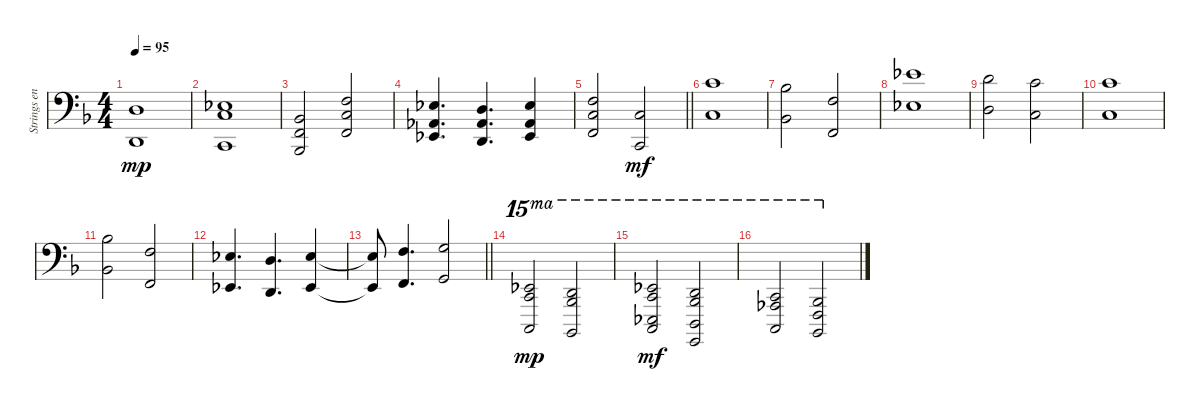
\track ("Strings ensemble" "Strings en") {instrument stringensemble2}
\staff {score}
\tuning (E4 B3 G3 D3 A2 E2 A1) {hide}
\ts (4 4)
\tempo 95
\clef f4
\ks f
(5.5 5.7).1{dy mp} |
(1.4 3.5 3.7).1 |
(1.5 1.6 1.7).2 (3.4 3.5 1.6).2 |
(6.5 4.6 6.7).4{d} (0.4 4.6 5.7).4{d} (6.5 4.6 6.7).4 |
\barLineRight lightlight
(3.4 3.5 1.6).2 (3.5 3.7).2{dy mf} |
(1.2 3.5).1 |
(3.3 1.5).2 (3.4 1.6).2 |
(4.2 6.5).1 |
(3.2 0.4).2 (1.2 3.5).2 |
(1.2 3.5).1 |
(3.3 1.5).2 (3.4 1.6).2 |
(1.4 6.7).4{d} (0.4 5.7).4{d} (6.5 6.7).4 |
\barLineRight lightlight
(6.5{t} 6.7{t}).8 (8.5 8.7).4{d} (10.5 10.7).2 |
(4.2 5.3 3.5).2{ot 15ma dy mp volume 13 instrument stringensemble1} (3.2 3.3 1.5).2{ot 15ma} |
(4.2 5.3 1.4 3.5).2{ot 15ma dy mf} (3.2 3.3 0.4 3.6).2{ot 15ma} |
(1.2 1.3 3.5).2{ot 15ma} (3.3 3.4 1.5).2{ot 15ma}
